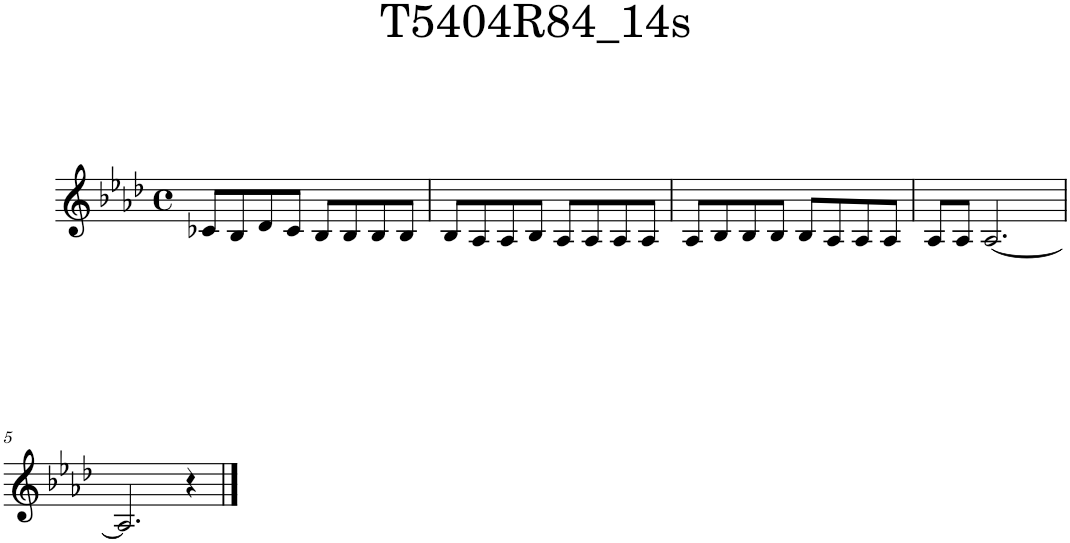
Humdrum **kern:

**kern
*part1
*staff1
*I"Piano
*I'Pno.
*clefG2
*k[b-e-a-d-]
*M4/4
*met(c)
=1
8c-X/L
8B-/
8d-/
8c-/J
8B-/L
8B-/
8B-/
8B-/J
=2
8B-/L
8A-/
8A-/
8B-/J
8A-/L
8A-/
8A-/
8A-/J
=3
8A-/L
8B-/
8B-/
8B-/J
8B-/L
8A-/
8A-/
8A-/J
=4
8A-/L
8A-/J
[2.A-/
!!LO:LB:g=z
=5
2.A-/]
4r
==
*-
